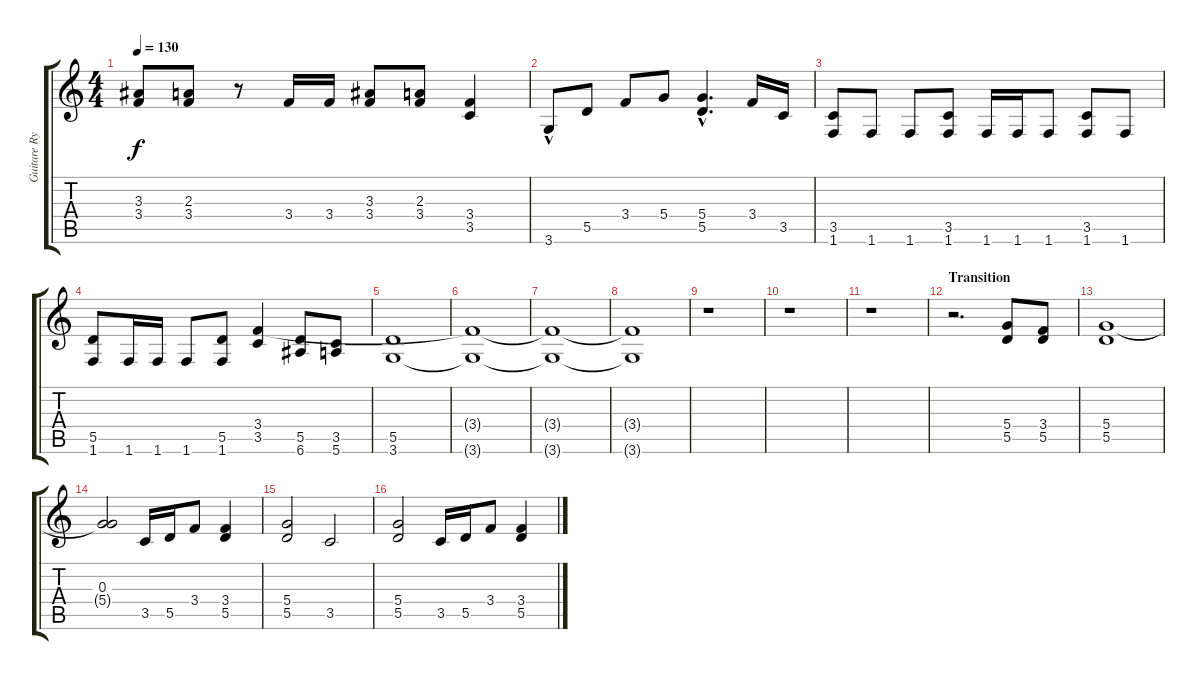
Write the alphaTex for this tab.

\track ("Guitare Rythmique de Hell's On The Speed" "Guitare Ry") {instrument overdrivenguitar}
\staff {score tabs}
\tuning (E4 B3 G3 D3 A2 E2) {hide}
\ts (4 4)
\tempo 130
\clef g2
\ks c
(3.3 3.4).8{dy f} (2.3 3.4).8 r.8 3.4.16 3.4.16 (3.3 3.4).8 (2.3 3.4).8 (3.4 3.5).4 |
3.6{hac}.8 5.5.8 3.4.8 5.4.8 (5.4{hac} 5.5{hac}).4{d} 3.4.16 3.5.16 |
(3.5 1.6).8 1.6.8 1.6.8 (3.5 1.6).8 1.6.16 1.6.16 1.6.8 (3.5 1.6).8 1.6.8 |
(5.5 1.6).8 1.6.16 1.6.16 1.6.8 (5.5 1.6).8 (3.4 3.5).4 (5.5 6.6).8 (3.5 5.6).8 |
(5.5 3.6).1 |
(3.4{t} 3.6{t}).1 |
(3.4{t} 3.6{t}).1 |
(3.4{t} 3.6{t}).1 |
r.1 |
r.1 |
r.1 |
\section ("" "Transition")
r.2{d} (5.4 5.5).8 (3.4 5.5).8 |
(5.4 5.5).1 |
(0.3 5.4{t}).2 3.5.16 5.5.16 3.4.8 (3.4 5.5).4 |
(5.4 5.5).2 3.5.2 |
(5.4 5.5).2 3.5.16 5.5.16 3.4.8 (3.4 5.5).4
